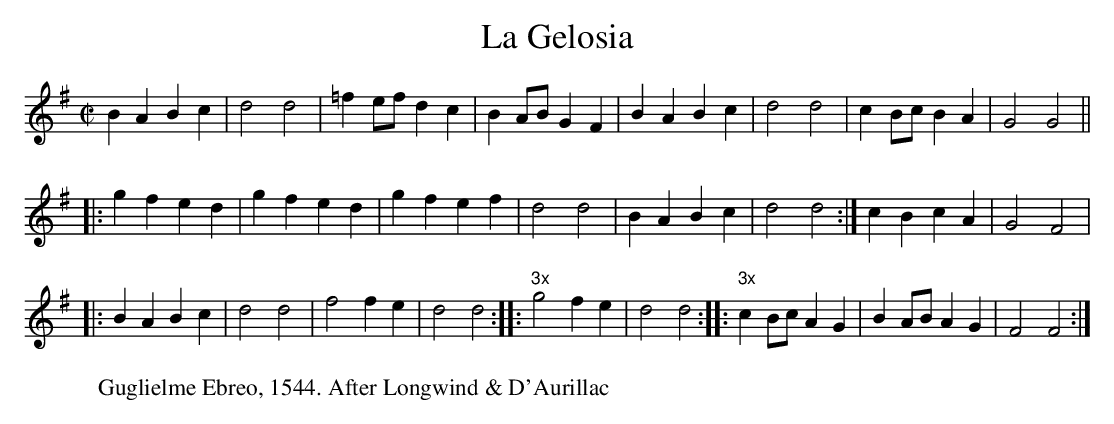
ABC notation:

X:1
T:La Gelosia
W:Guglielme Ebreo, 1544. After Longwind & D'Aurillac
M:C|
L:1/4
K:G
V:1
V:1
B A B c | d2 d2 | =f e/f/ d c | B A/B/ G F | B A B c | d2 d2 | c B/c/ B A | G2 G2 ||
|: g f e d | g f e d | g f e f | d2 d2 | B A B c | d2 d2 :| cBcA | G2 F2 |
|: B A B c | d2 d2 | f2 f e | d2 d2 :: "3x" g2 f e | d2 d2 :: "3x" c B/c/ A G | B A/B/ A G | F2 F2 :|
